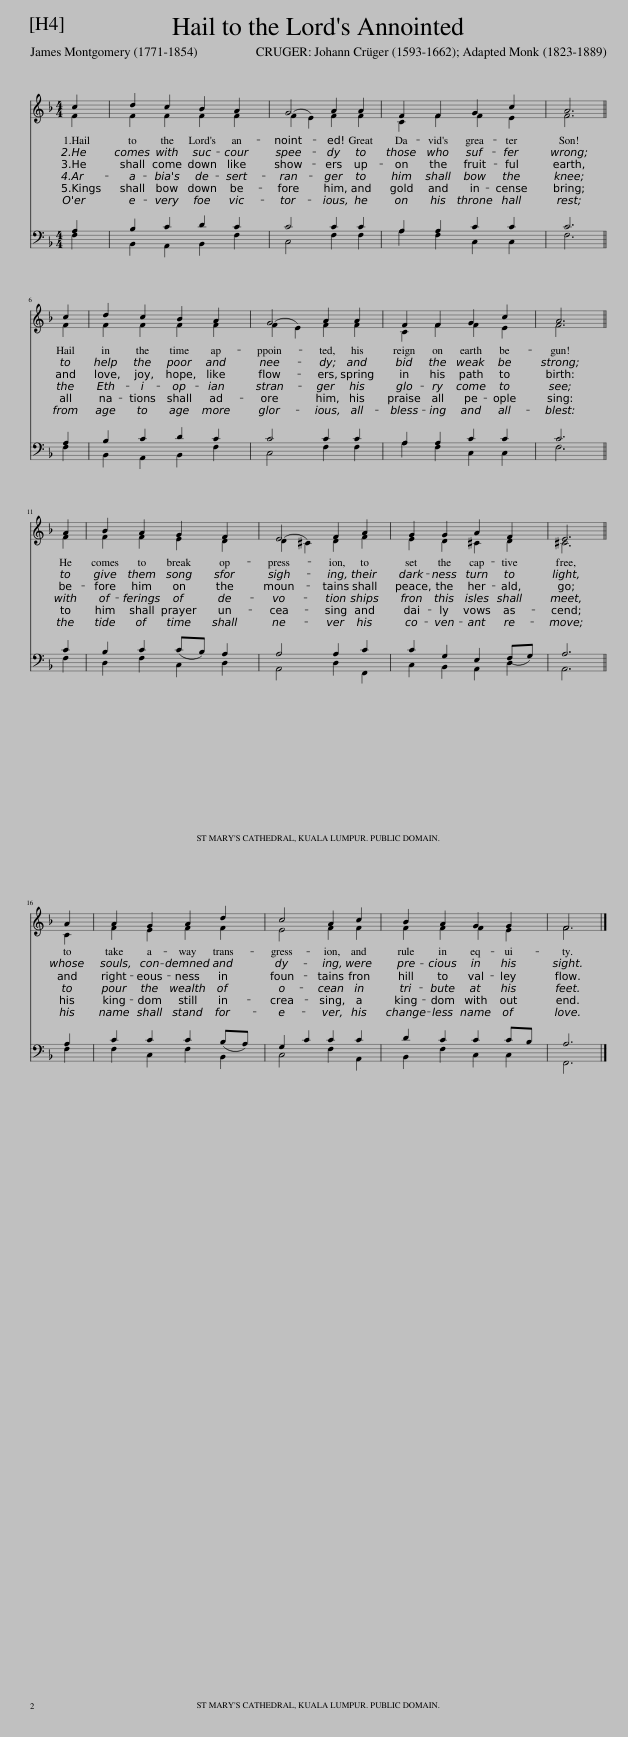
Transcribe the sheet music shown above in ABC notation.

X:1
%%score ( 1 2 ) ( 3 4 )
L:1/8
Q:1/4=115
M:4/4
I:linebreak $
K:F
V:1 treble
V:2 treble
V:3 bass
V:4 bass
V:1
 c2 | d2 c2 B2 A2 | G4 A2 A2 | F2 F2 G2 c2 | A6 ||$ %5
 c2 | d2 c2 B2 A2 | G4 A2 A2 | F2 F2 G2 c2 | A6 ||$ %10
 A2 | B2 A2 G2 F2 | E4 F2 A2 | G2 G2 A2 F2 | E6 ||$ %15
 A2 | A2 G2 A2 d2 | c4 A2 c2 | B2 A2 G2 G2 | F6 |] %20
V:2
 F2 | F2 F2 F2 F2 | (F2 E2) F2 F2 | C2 F2 F2 E2 | F6 ||$ %5
 F2 | F2 F2 F2 F2 | (F2 E2) F2 F2 | C2 F2 F2 E2 | F6 ||$ %10
 F2 | F2 F2 E2 D2 | (D2 ^C2) D2 F2 | E2 D2 ^C2 D2 | ^C6 ||$ %15
 C2 | F2 E2 F2 F2 | E4 F2 F2 | F2 F2 F2 E2 | F6 |] %20
V:3
 A,2 | B,2 C2 D2 C2 | C4 C2 C2 | A,2 A,2 C2 C2 | C6 ||$ %5
 A,2 | B,2 C2 D2 C2 | C4 C2 C2 | A,2 A,2 C2 C2 | C6 ||$ %10
 C2 | B,2 C2 (CB,) A,2 | A,4 A,2 C2 | C2 G,2 E,2 (F,G,) | A,6 ||$ %15
 A,2 | C2 C2 C2 (B,A,) | G,2 C2 C2 C2 | D2 C2 C2 CB, | A,6 |] %20
V:4
 F,2 | B,,2 A,,2 B,,2 F,2 | C,4 F,2 F,2 | A,2 F,2 C,2 C,2 | F,6 ||$ %5
 F,2 | B,,2 A,,2 B,,2 F,2 | C,4 F,2 F,2 | A,2 F,2 C,2 C,2 | F,6 ||$ %10
 F,2 | D,2 F,2 C,2 D,2 | A,,4 D,2 F,,2 | C,2 B,,2 A,,2 D,2 | A,,6 ||$ %15
 F,2 | F,2 C,2 F,2 B,,2 | C,4 F,2 A,,2 | B,,2 F,2 C,2 C,2 | F,,6 |] %20
